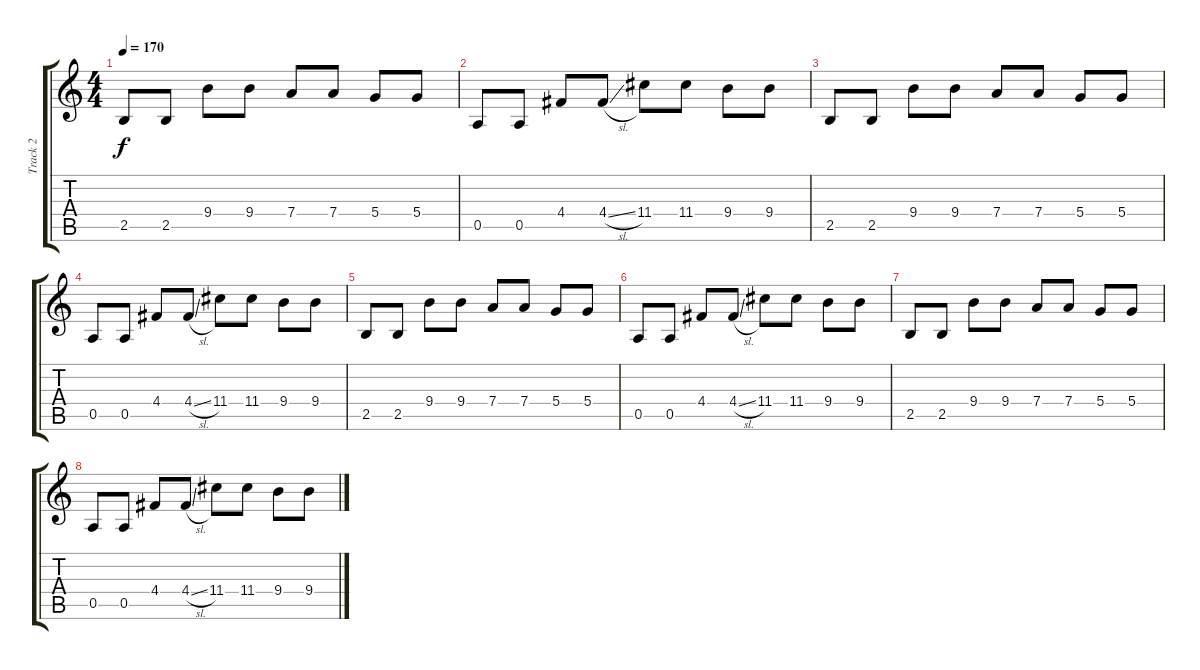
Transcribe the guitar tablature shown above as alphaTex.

\track ("Track 2" "Track 2") {instrument overdrivenguitar}
\staff {score tabs}
\tuning (E4 B3 G3 D3 A2 E2) {hide}
\ts (4 4)
\tempo 170
\clef g2
\ks c
2.5.8{dy f} 2.5.8 9.4.8 9.4.8 7.4.8 7.4.8 5.4.8 5.4.8 |
0.5.8 0.5.8 4.4.8 4.4{sl}.8 11.4.8 11.4.8 9.4.8 9.4.8 |
2.5.8 2.5.8 9.4.8 9.4.8 7.4.8 7.4.8 5.4.8 5.4.8 |
0.5.8 0.5.8 4.4.8 4.4{sl}.8 11.4.8 11.4.8 9.4.8 9.4.8 |
2.5.8 2.5.8 9.4.8 9.4.8 7.4.8 7.4.8 5.4.8 5.4.8 |
0.5.8 0.5.8 4.4.8 4.4{sl}.8 11.4.8 11.4.8 9.4.8 9.4.8 |
2.5.8 2.5.8 9.4.8 9.4.8 7.4.8 7.4.8 5.4.8 5.4.8 |
0.5.8 0.5.8 4.4.8 4.4{sl}.8 11.4.8 11.4.8 9.4.8 9.4.8
